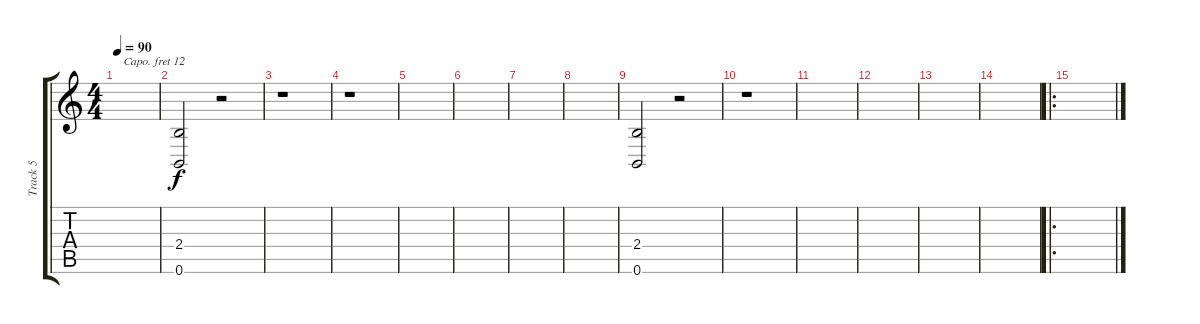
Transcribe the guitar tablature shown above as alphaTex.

\track ("Track 5" "Track 5") {instrument tubularbells}
\staff {score tabs}
\capo 12
\tuning (B3 Gb3 D3 A2 E2 B1) {hide}
\ts (4 4)
\tempo 90
\clef g2
\ks c
|
(2.4 0.6).2 r.2 |
r.1 |
r.1 |
|
|
|
|
(2.4 0.6).2 r.2 |
r.1 |
|
|
|
|
\ro
